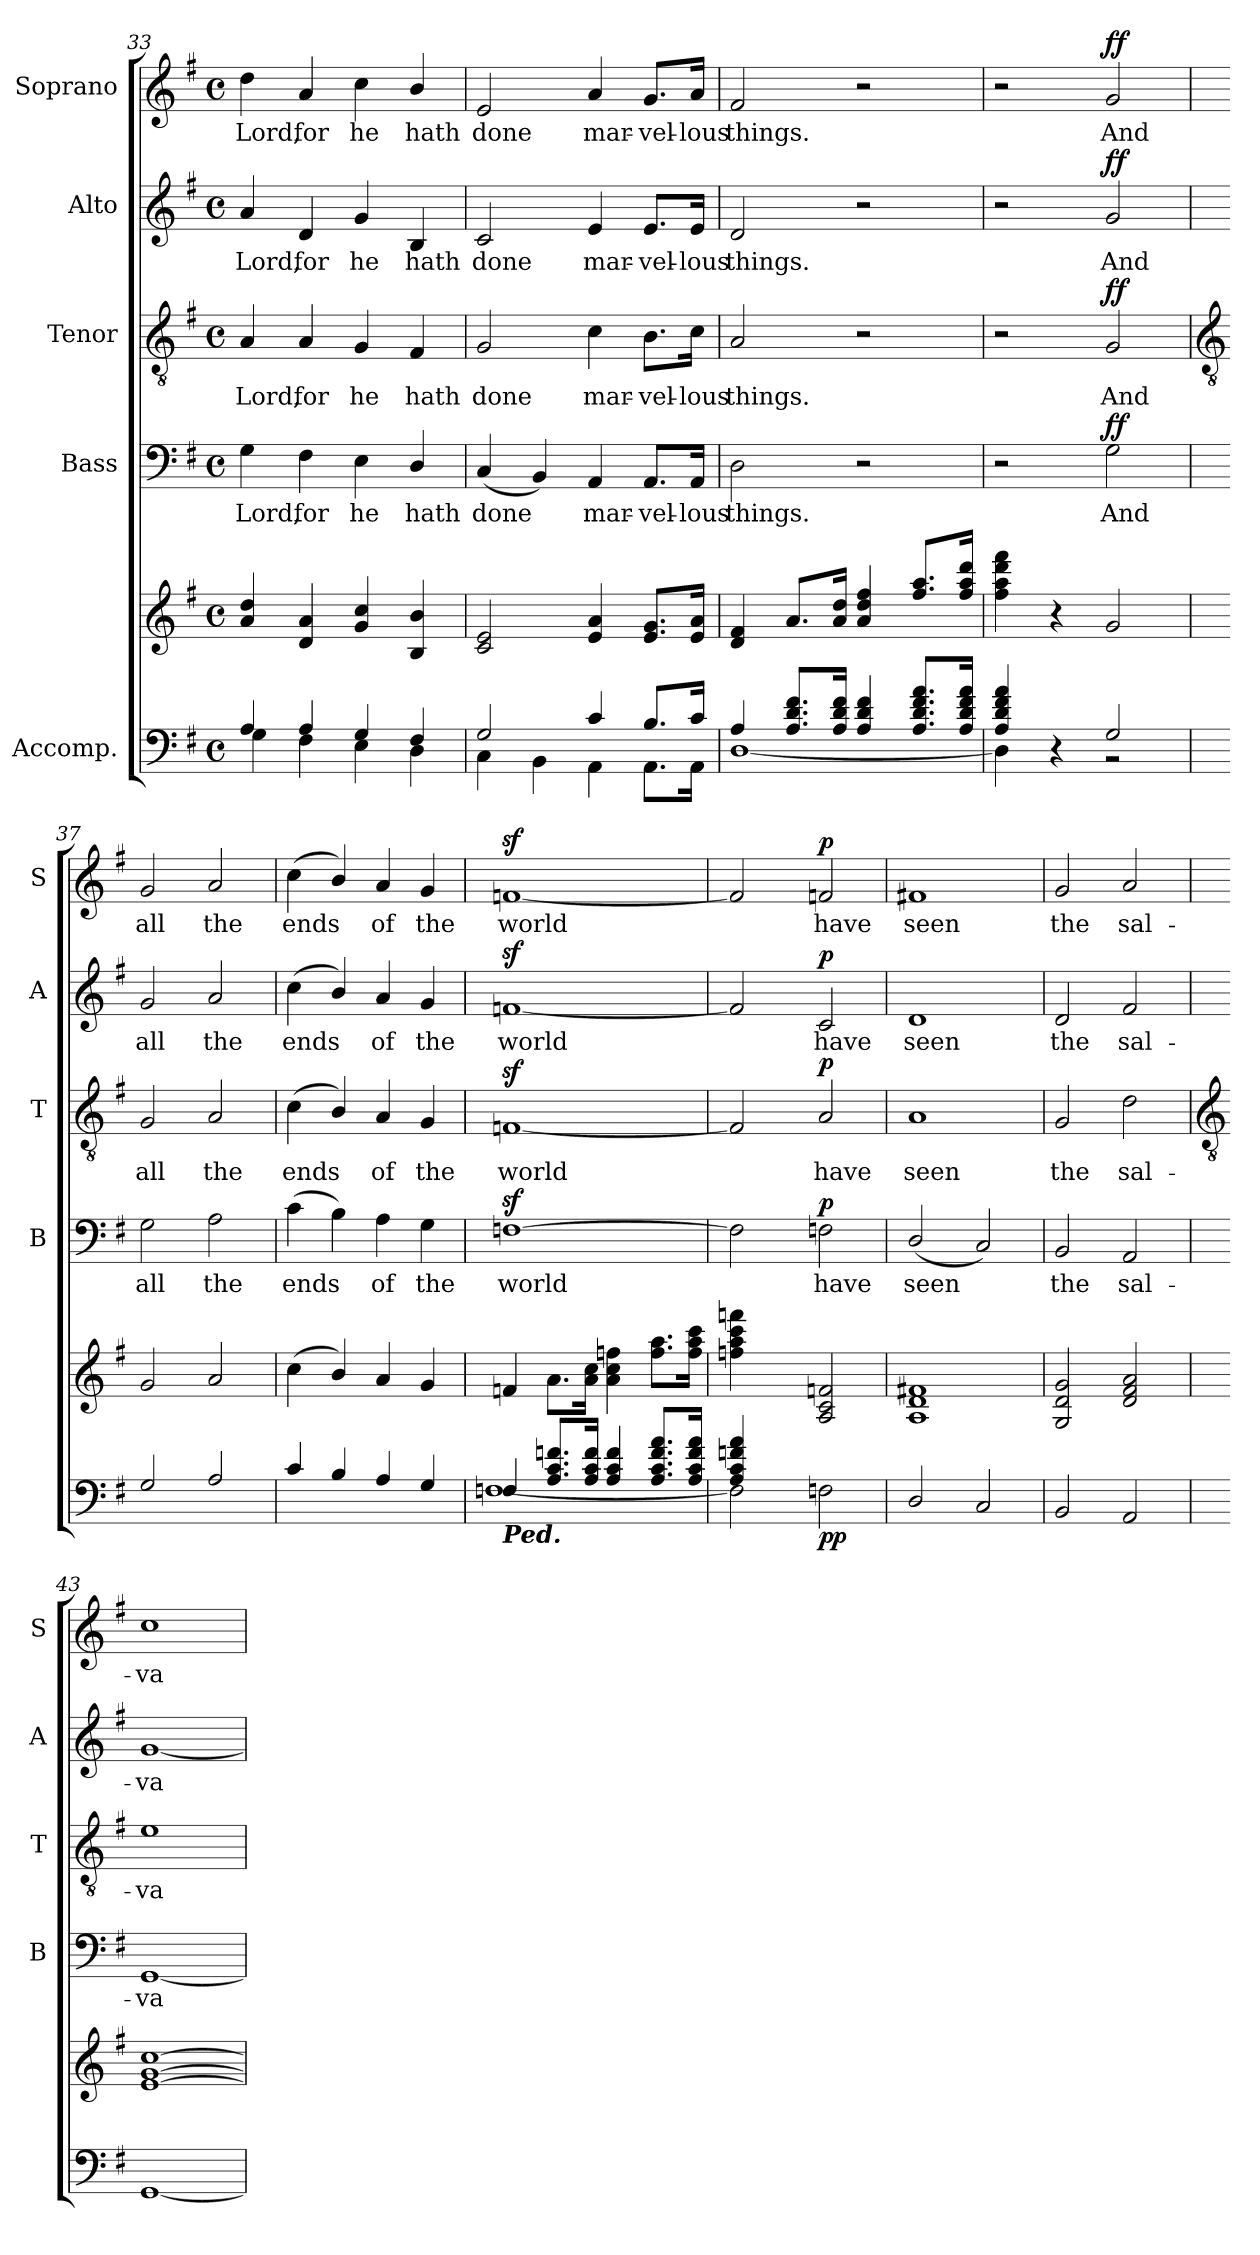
**kern	**kern	**dynam	**kern	**text	**dynam	**kern	**text	**dynam	**kern	**text	**dynam	**kern	**text	**dynam
*part5	*part5	*part5	*part4	*part4	*part4	*part3	*part3	*part3	*part2	*part2	*part2	*part1	*part1	*part1
*staff6	*staff5	*staff5/6	*staff4	*staff4	*staff4	*staff3	*staff3	*staff3	*staff2	*staff2	*staff2	*staff1	*staff1	*staff1
*I"Accomp.	*	*	*I"Bass	*	*	*I"Tenor	*	*	*I"Alto	*	*	*I"Soprano	*	*
*	*	*	*I'B	*	*	*I'T	*	*	*I'A	*	*	*I'S	*	*
*clefF4	*clefG2	*	*clefF4	*	*	*clefGv2	*	*	*clefG2	*	*	*clefG2	*	*
*k[f#]	*k[f#]	*	*k[f#]	*	*	*k[f#]	*	*	*k[f#]	*	*	*k[f#]	*	*
*G:	*G:	*	*G:	*	*	*G:	*	*	*G:	*	*	*G:	*	*
*M4/4	*M4/4	*	*M4/4	*	*	*M4/4	*	*	*M4/4	*	*	*M4/4	*	*
*met(c)	*met(c)	*	*met(c)	*	*	*met(c)	*	*	*met(c)	*	*	*met(c)	*	*
=33	=33	=33	=33	=33	=33	=33	=33	=33	=33	=33	=33	=33	=33	=33
*^	*^	*	*	*	*	*	*	*	*	*	*	*	*	*
!	!	!	!	!	!	!LO:LY:b	!	!	!LO:LY:b	!	!	!LO:LY:b	!	!	!LO:LY:b	!
4A/	4G\	4a 4dd	1ryy	.	4G	Lord,	.	4A	Lord,	.	4a	Lord,	.	4dd	Lord,	.
!	!	!	!	!	!	!LO:LY:b	!	!	!LO:LY:b	!	!	!LO:LY:b	!	!	!LO:LY:b	!
4A/	4F#\	4d 4a	.	.	4F#	for	.	4A	for	.	4d	for	.	4a	for	.
!	!	!	!	!	!	!LO:LY:b	!	!	!LO:LY:b	!	!	!LO:LY:b	!	!	!LO:LY:b	!
4G/	4E\	4g 4cc	.	.	4E	he	.	4G	he	.	4g	he	.	4cc	he	.
!	!	!	!	!	!	!LO:LY:b	!	!	!LO:LY:b	!	!	!LO:LY:b	!	!	!LO:LY:b	!
4F#/	4D\	4B/ 4b/	.	.	4D/	hath	.	4F#	hath	.	4B	hath	.	4b/	hath	.
=34	=34	=34	=34	=34	=34	=34	=34	=34	=34	=34	=34	=34	=34	=34	=34	=34
!	!	!	!	!	!	!LO:LY:b	!	!	!LO:LY:b	!	!	!LO:LY:b	!	!	!LO:LY:b	!
2G/	4C\	2c 2e	1ryy	.	(<4C	done	.	2G	done	.	2c	done	.	2e	done	.
.	4BB\	.	.	.	4BB)	.	.	.	.	.	.	.	.	.	.	.
!	!	!	!	!	!	!LO:LY:b	!	!	!LO:LY:b	!	!	!LO:LY:b	!	!	!LO:LY:b	!
4c/	4AA\	4e 4a	.	.	4AA	mar-	.	4c	mar-	.	4e	mar-	.	4a	mar-	.
!	!	!	!	!	!	!LO:LY:b	!	!	!LO:LY:b	!	!	!LO:LY:b	!	!	!LO:LY:b	!
8.B/L	8.AA\L	8.e 8.gL	.	.	8.AA/L	-vel-	.	8.B\L	-vel-	.	8.e/L	-vel-	.	8.g/L	-vel-	.
!	!	!	!	!	!	!LO:LY:b	!	!	!LO:LY:b	!	!	!LO:LY:b	!	!	!LO:LY:b	!
16c/J	16AA\J	16e 16aJ	.	.	16AA/Jk	-lous	.	16c\Jk	-lous	.	16e/Jk	-lous	.	16a/Jk	-lous	.
=35	=35	=35	=35	=35	=35	=35	=35	=35	=35	=35	=35	=35	=35	=35	=35	=35
!	!	!	!	!	!	!LO:LY:b	!	!	!LO:LY:b	!	!	!LO:LY:b	!	!	!LO:LY:b	!
4A/	[1D\	4d 4f#	1ryy	.	2D	things.	.	2A	things.	.	2d	things.	.	2f#	things.	.
8.A/ 8.d/ 8.f#/L	.	8.aL	.	.	.	.	.	.	.	.	.	.	.	.	.	.
16A/ 16d/ 16f#/J	.	16a 16ddJ	.	.	.	.	.	.	.	.	.	.	.	.	.	.
4A/ 4d/ 4f#/	.	4a 4dd 4ff#	.	.	2r	.	.	2r	.	.	2r	.	.	2r	.	.
8.A/ 8.d/ 8.f#/ 8.a/L	.	8.ff# 8.aaL	.	.	.	.	.	.	.	.	.	.	.	.	.	.
16A/ 16d/ 16f#/ 16a/J	.	16ff# 16aa 16dddJ	.	.	.	.	.	.	.	.	.	.	.	.	.	.
=36	=36	=36	=36	=36	=36	=36	=36	=36	=36	=36	=36	=36	=36	=36	=36	=36
4A/ 4d/ 4f#/ 4a/	4D\]	4ff#\ 4aa\ 4ddd\ 4fff#\	4ryy	.	2r	.	.	2r	.	.	2r	.	.	2r	.	.
4ryy	4r	4r	4ryy	.	.	.	.	.	.	.	.	.	.	.	.	.
!	!	!	!	!	!	!LO:LY:b	!LO:DY:b	!	!LO:LY:b	!LO:DY:b	!	!LO:LY:b	!LO:DY:b	!	!LO:LY:b	!LO:DY:b
2G/	2r	2g	2ryy	.	2G	And	ff	2G	And	ff	2g	And	ff	2g	And	ff
*	*	*v	*v	*	*	*	*	*	*	*	*	*	*	*	*	*
!!LO:LB:g=z
=37	=37	=37	=37	=37	=37	=37	=37	=37	=37	=37	=37	=37	=37	=37	=37
*	*	*	*	*	*	*	*clefGv2	*	*	*	*	*	*	*	*
*	*	*^	*	*	*	*	*	*	*	*	*	*	*	*	*
!	!	!	!	!	!	!LO:LY:b	!	!	!LO:LY:b	!	!	!LO:LY:b	!	!	!LO:LY:b	!
*	*	*v	*v	*	*	*	*	*	*	*	*	*	*	*	*	*
2G/	1ryy	2g	.	2G	all	.	2G	all	.	2g	all	.	2g	all	.
!	!	!	!	!	!LO:LY:b	!	!	!LO:LY:b	!	!	!LO:LY:b	!	!	!LO:LY:b	!
2A/	.	2a	.	2A	the	.	2A	the	.	2a	the	.	2a	the	.
=38	=38	=38	=38	=38	=38	=38	=38	=38	=38	=38	=38	=38	=38	=38	=38
!	!	!	!	!	!LO:LY:b	!	!	!LO:LY:b	!	!	!LO:LY:b	!	!	!LO:LY:b	!
4c/	1ryy	(<4cc	.	(>4c	ends	.	(<4c	ends	.	(<4cc	ends	.	(<4cc	ends	.
4B/	.	4b/)	.	4B\)	.	.	4B/)	.	.	4b/)	.	.	4b/)	.	.
!	!	!	!	!	!LO:LY:b	!	!	!LO:LY:b	!	!	!LO:LY:b	!	!	!LO:LY:b	!
4A/	.	4a	.	4A	of	.	4A	of	.	4a	of	.	4a	of	.
!	!	!	!	!	!LO:LY:b	!	!	!LO:LY:b	!	!	!LO:LY:b	!	!	!LO:LY:b	!
4G/	.	4g	.	4G	the	.	4G	the	.	4g	the	.	4g	the	.
=39	=39	=39	=39	=39	=39	=39	=39	=39	=39	=39	=39	=39	=39	=39	=39
!LO:TX:b:Bi:t=Ped.	!	!	!	!	!	!	!	!	!	!	!	!	!	!	!
!	!	!	!	!	!LO:LY:b	!	!	!LO:LY:b	!	!	!LO:LY:b	!	!	!LO:LY:b	!
4Fn/	[1F\	4fn	.	[1Fnz<	world	.	[1Fnz<	world	.	[1fnz<	world	.	[1fnz<	world	.
8.A/ 8.c/ 8.fn/L	.	8.aL	.	.	.	.	.	.	.	.	.	.	.	.	.
16A/ 16c/ 16f/J	.	16a 16ccJ	.	.	.	.	.	.	.	.	.	.	.	.	.
4A/ 4c/ 4f/	.	4a 4cc 4ffn	.	.	.	.	.	.	.	.	.	.	.	.	.
8.A/ 8.c/ 8.f/ 8.a/L	.	8.ff 8.aaL	.	.	.	.	.	.	.	.	.	.	.	.	.
16A/ 16c/ 16f/ 16a/J	.	16ff 16aa 16cccJ	.	.	.	.	.	.	.	.	.	.	.	.	.
=40	=40	=40	=40	=40	=40	=40	=40	=40	=40	=40	=40	=40	=40	=40	=40
4A/ 4c/ 4fn/ 4a/	2F\]	4ffn 4aa 4ccc 4fffn	.	2F]	.	.	2F]	.	.	2f]	.	.	2f]	.	.
4ryy	.	4ryy	.	.	.	.	.	.	.	.	.	.	.	.	.
!	!	!	!LO:DY:b=2	!	!LO:LY:b	!	!	!LO:LY:b	!	!	!LO:LY:b	!	!	!LO:LY:b	!
!	!	!	!LO:DY:n=1:b	!	!	!LO:DY:b	!	!	!LO:DY:b	!	!	!LO:DY:b	!	!	!LO:DY:b
2ryy	2F\	2A 2c 2fn	p p	2F	have	p	2A	have	p	2c	have	p	2f	have	p
=41	=41	=41	=41	=41	=41	=41	=41	=41	=41	=41	=41	=41	=41	=41	=41
!	!	!	!	!	!LO:LY:b	!	!	!LO:LY:b	!	!	!LO:LY:b	!	!	!LO:LY:b	!
1ryy	2D/	1A 1d 1f#X	.	(<2D/	seen	.	1A	seen	.	1d	seen	.	1f#X	seen	.
.	2C/	.	.	2C)	.	.	.	.	.	.	.	.	.	.	.
=42	=42	=42	=42	=42	=42	=42	=42	=42	=42	=42	=42	=42	=42	=42	=42
!	!	!	!	!	!LO:LY:b	!	!	!LO:LY:b	!	!	!LO:LY:b	!	!	!LO:LY:b	!
1ryy	2BB/	2G 2d 2g	.	2BB	the	.	2G	the	.	2d	the	.	2g	the	.
!	!	!	!	!	!LO:LY:b	!	!	!LO:LY:b	!	!	!LO:LY:b	!	!	!LO:LY:b	!
.	2AA/	2d 2f# 2a	.	2AA	sal-	.	2d	sal-	.	2f#	sal-	.	2a	sal-	.
!!LO:LB:g=z
=43	=43	=43	=43	=43	=43	=43	=43	=43	=43	=43	=43	=43	=43	=43	=43
*	*	*	*	*	*	*	*clefGv2	*	*	*	*	*	*	*	*
*	*	*^	*	*	*	*	*	*	*	*	*	*	*	*	*
!	!	!	!	!	!	!LO:LY:b	!	!	!LO:LY:b	!	!	!LO:LY:b	!	!	!LO:LY:b	!
1ryy	[1GG/	[1e/ [1g/ [1cc/	1ryy	.	[1GG	-va-	.	1e	-va-	.	[1g	-va-	.	1cc	-va-	.
*v	*v	*	*	*	*	*	*	*	*	*	*	*	*	*	*	*
*	*v	*v	*	*	*	*	*	*	*	*	*	*	*	*	*
=	=	=	=	=	=	=	=	=	=	=	=	=	=	=
*-	*-	*-	*-	*-	*-	*-	*-	*-	*-	*-	*-	*-	*-	*-
